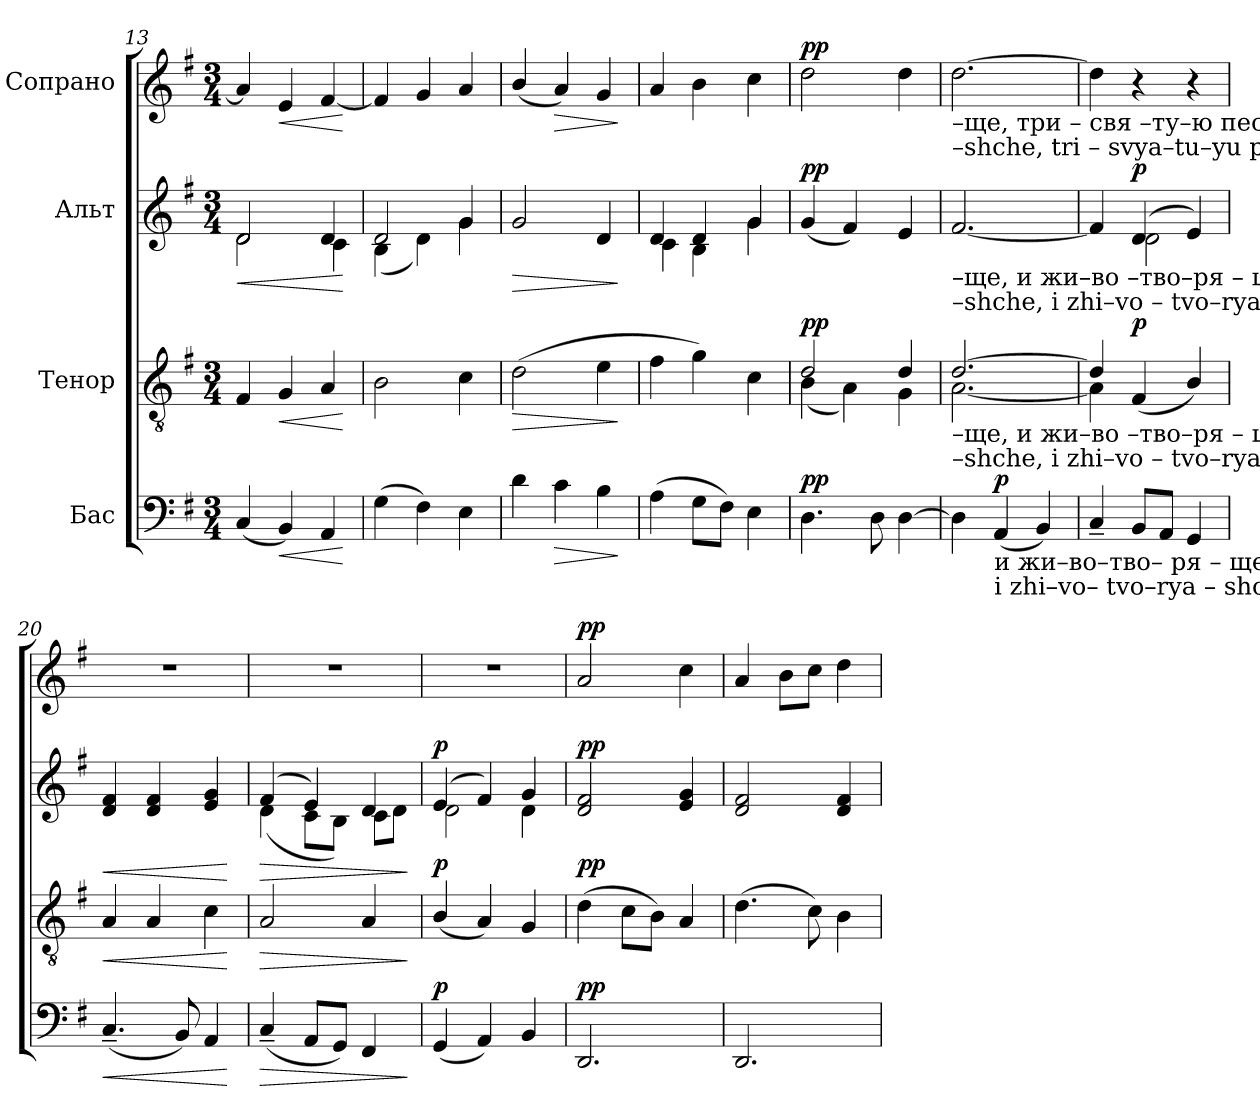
**kern	**dynam	**kern	**dynam	**kern	**dynam	**kern	**dynam
*part4	*part4	*part3	*part3	*part2	*part2	*part1	*part1
*staff4	*staff4	*staff3	*staff3	*staff2	*staff2	*staff1	*staff1
*I"Бас	*	*I"Тенор	*	*I"Альт	*	*I"Сопрано	*
*clefF4	*	*clefGv2	*	*clefG2	*	*clefG2	*
*k[f#]	*	*k[f#]	*	*k[f#]	*	*k[f#]	*
*M3/4	*	*M3/4	*	*M3/4	*	*M3/4	*
=13	=13	=13	=13	=13	=13	=13	=13
!	!	!	!	!	!LO:HP:b	!	!
*	*	*	*	*^	*	*	*
(4C/	.	4F#/	.	2d/	2d\	<	4a/]	.
!	!LO:HP:b	!	!LO:HP:b	!	!	!	!	!LO:HP:b
4BB/)	<	4G/	<	.	.	.	4e/	<
4AA/	.	4A/	.	4d/	4c\	.	[4f#/	.
*	*	*	*	*v	*v	*	*	*
.	[	.	[	.	[	.	[
=14	=14	=14	=14	=14	=14	=14	=14
*	*	*	*	*^	*	*	*
(4G\	.	2B\	.	2d/	(4B\	.	4f#/]	.
4F#\)	.	.	.	.	4d\)	.	4g/	.
4E\	.	4c\	.	4g/	4g\	.	4a/	.
=15	=15	=15	=15	=15	=15	=15	=15	=15
!	!	!	!LO:HP:b	!	!	!LO:HP:b	!	!
*	*	*	*	*v	*v	*	*	*
4d\	.	(2d\	>	2g/	>	(4b/	.
!	!LO:HP:b	!	!	!	!	!	!LO:HP:b
4c\	>	.	.	.	.	4a/)	>
4B\	.	4e\	.	4d/	.	4g/	.
.	]	.	]	.	]	.	]
=16	=16	=16	=16	=16	=16	=16	=16
*	*	*	*	*^	*	*	*
(4A\	.	4f#\	.	4d/	4c\	.	4a/	.
8G\L	.	4g\)	.	4d/	4B\	.	4b\	.
8F#\J)	.	.	.	.	.	.	.	.
4E\	.	4c\	.	4g/	4g\	.	4cc\	.
=17	=17	=17	=17	=17	=17	=17	=17	=17
*	*	*^	*	*	*	*	*	*
!	!LO:DY:a	!	!	!LO:DY:a	!	!	!LO:DY:a	!	!LO:DY:a
*	*	*	*	*	*v	*v	*	*	*
4.D\	pp	2d/	(4B\	pp	(4g/	pp	2dd\	pp
.	.	.	4A\)	.	4f#/)	.	.	.
8D\	.	.	.	.	.	.	.	.
[4D\	.	4d/	4G\	.	4e/	.	4dd\	.
!!LO:PB:g=z
=18	=18	=18	=18	=18	=18	=18	=18	=18
!	!	!	!	!	!	!	!LO:TX:b:t=–ще,                                                                                                                                 три   –   свя –ту–ю песнь при    –     пе –	!
!	!	!	!	!	!	!	!LO:TX:b:t=–shche,                                                                                                                              tri    –  svya–tu–yu  pes n'  pri      –    pye–	!
!	!	!	!	!	!LO:TX:b:t=–ще,                    и               жи–во –тво–ря        –       щей      Трой–це     три   –   свя–ту     –    ю песнь при – пе –	!	!	!
!	!	!	!	!	!LO:TX:b:t=–shche,               i                zhi–vo – tvo–rya       –    shchei      Troi –tse       tri    –  svya–tu     –   yu   pesn'  pri   –pye–	!	!	!
!	!	!LO:TX:b:t=–ще,                    и              жи–во –тво–ря      –       щей        Трой–це      три   –   свя–ту    –    ю песнь при – пе –	!	!	!	!	!	!
!	!	!LO:TX:b:t=–shche,                i               zhi–vo – tvo–rya       –    shchei      Troi –tse       tri    –  svya–tu     –   yu   pesn'  pri   –pye–	!	!	!	!	!	!
4D\]	.	[2.d/	[2.A\	.	[2.f#/	.	[2.dd\	.
!LO:TX:b:t=и        жи–во–тво– ря   –   щей   Трой    –    це,          Трой – це   три       –        свя        –          ту        –       ю	!	!	!	!	!	!	!	!
!LO:TX:b:t=i          zhi–vo– tvo–rya – shchei   Troi     –    tse,          Troi   – tse    tri          –       svya       –          tu        –      yu	!	!	!	!	!	!	!	!
!	!LO:DY:a	!	!	!	!	!	!	!
(4AA/	p	.	.	.	.	.	.	.
4BB/)	.	.	.	.	.	.	.	.
=19	=19	=19	=19	=19	=19	=19	=19	=19
*	*	*	*	*	*^	*	*	*
4C~/	.	4d/]	4A\]	.	4f#/]	4ryy	.	4dd\]	.
!	!	!	!	!LO:DY:a	!	!	!LO:DY:a	!	!
8BB/L	.	(4F#/	2ryy	p	(4d/	2d\	p	4r	.
8AA/J	.	.	.	.	.	.	.	.	.
4GG/	.	4B/)	.	.	4e/)	.	.	4r	.
*	*	*v	*v	*	*	*	*	*	*
*	*	*	*	*v	*v	*	*	*
=20	=20	=20	=20	=20	=20	=20	=20
!	!LO:HP:b	!	!LO:HP:b	!	!LO:HP:b	!	!
(4.C~/	<	4A/	<	4d/ 4f#/	<	2.r	.
.	.	4A/	.	4d/ 4f#/	.	.	.
8BB/)	.	.	.	.	.	.	.
4AA/	.	4c\	.	4e/ 4g/	.	.	.
.	[	.	[	.	[	.	.
=21	=21	=21	=21	=21	=21	=21	=21
!	!LO:HP:b	!	!LO:HP:b	!	!LO:HP:b	!	!
*	*	*	*	*^	*	*	*
(4C~/	>	2A/	>	(4f#/	(4d\	>	2.r	.
8AA/L	.	.	.	4e/)	8c\L	.	.	.
8GG/J)	.	.	.	.	8B\J)	.	.	.
4FF#/	.	4A/	.	4d/	8c\L	.	.	.
.	.	.	.	.	8d\J	.	.	.
*	*	*	*	*v	*v	*	*	*
.	]	.	]	.	]	.	.
=22	=22	=22	=22	=22	=22	=22	=22
*	*	*	*	*^	*	*	*
!	!LO:DY:a	!	!LO:DY:a	!	!	!LO:DY:a	!	!
(4GG/	p	(4B/	p	(4e/	2d\	p	2.r	.
4AA/)	.	4A/)	.	4f#/)	.	.	.	.
4BB/	.	4G/	.	4g/	4d\	.	.	.
=23	=23	=23	=23	=23	=23	=23	=23	=23
!	!LO:DY:a	!	!LO:DY:a	!	!	!LO:DY:a	!	!LO:DY:a
*	*	*	*	*v	*v	*	*	*
2.DD/	pp	(4d\	pp	2d/ 2f#/	pp	2a/	pp
.	.	8c\L	.	.	.	.	.
.	.	8B\J)	.	.	.	.	.
.	.	4A/	.	4e/ 4g/	.	4cc\	.
=24	=24	=24	=24	=24	=24	=24	=24
2.DD/	.	(4.d\	.	2d/ 2f#/	.	4a/	.
.	.	.	.	.	.	8b\L	.
.	.	8c\)	.	.	.	8cc\J	.
.	.	4B\	.	4d/ 4f#/	.	4dd\	.
=	=	=	=	=	=	=	=
*-	*-	*-	*-	*-	*-	*-	*-
